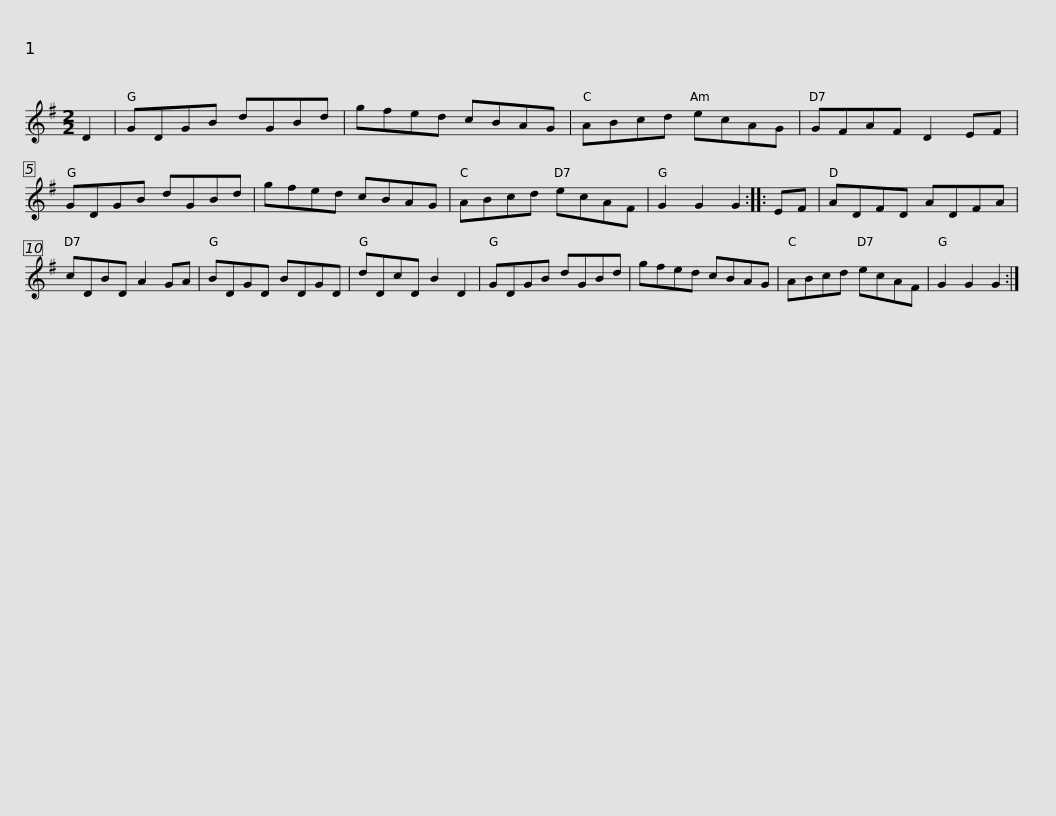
X:1
L:1/8
M:2/2
I:linebreak $
K:G
V:1 treble
V:1
 D2 | GDGB dGBd | gfed cBAG | ABcd ecAG | GFAF D2 EF | %5
 GDGB dGBd |$ gfed cBAG | ABcd ecAF | G2 G2 G2 :: EF | %10
 ADFD ADFA | cDBD A2 GA | BDGD BDGD |$ dDcD B2 D2 | GDGB dGBd | %15
 gfed cBAG | ABcd ecAF | G2 G2 G2 :| %18
